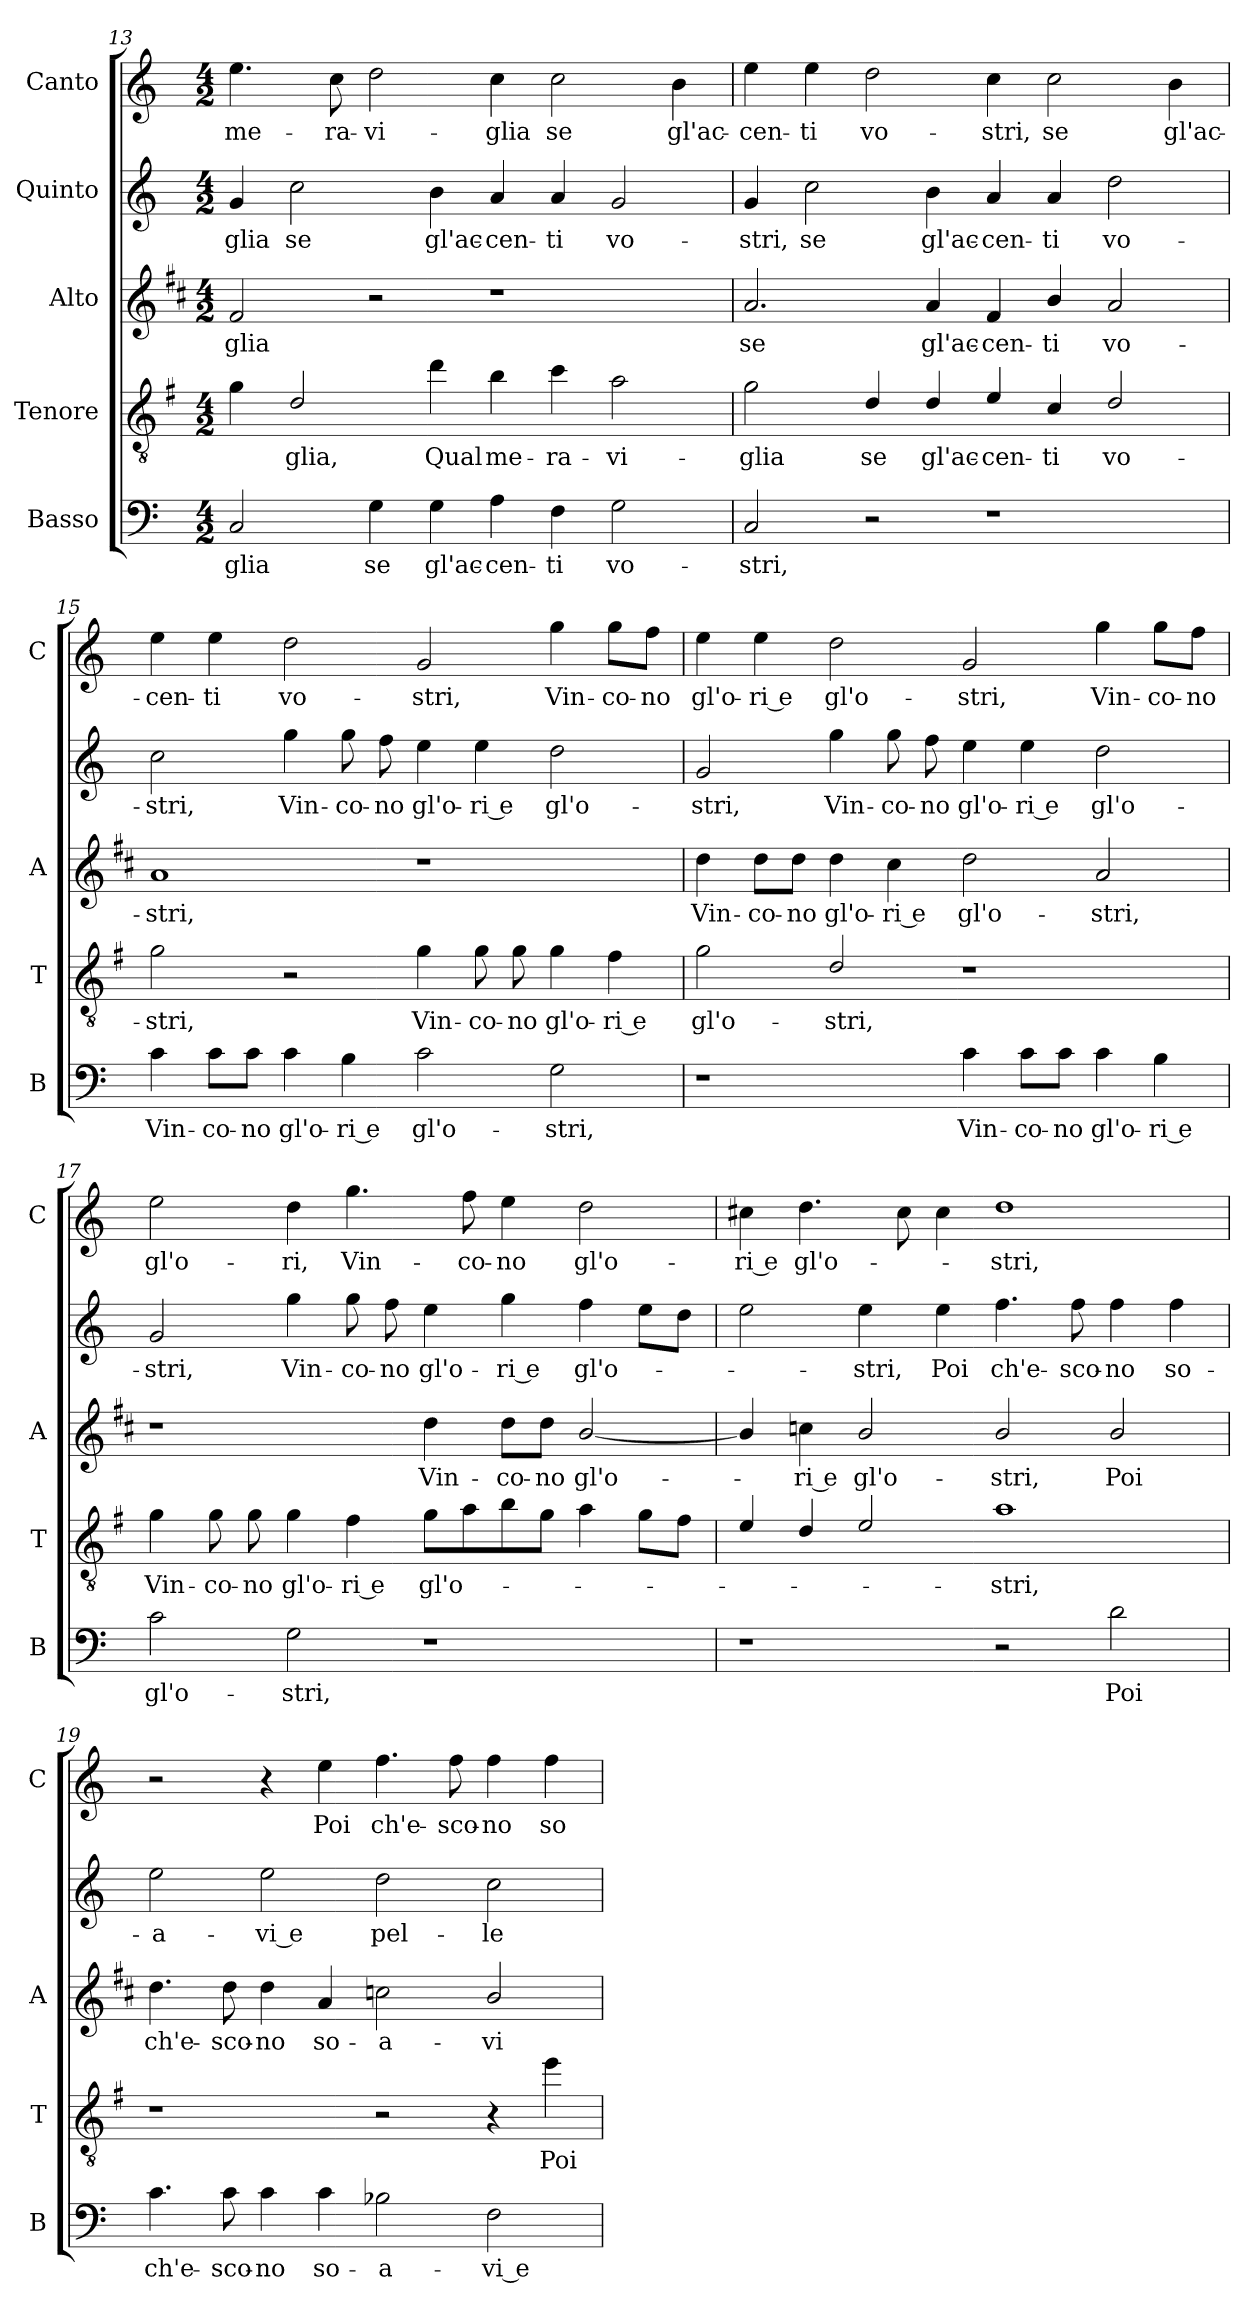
**kern	**text	**kern	**text	**kern	**text	**kern	**text	**kern	**text
*part5	*part5	*part4	*part4	*part3	*part3	*part2	*part2	*part1	*part1
*staff5	*staff5	*staff4	*staff4	*staff3	*staff3	*staff2	*staff2	*staff1	*staff1
*I"Basso	*	*I"Tenore	*	*I"Alto	*	*I"Quinto	*	*I"Canto	*
*I'B	*	*I'T	*	*I'A	*	*	*	*I'C	*
*clefF4	*	*clefGv2	*	*clefG2	*	*clefG2	*	*clefG2	*
*	*	*ITrd4c7	*	*ITrd1c2	*	*	*	*	*
*k[]	*	*k[]	*	*k[]	*	*k[]	*	*k[]	*
*C:	*	*C:	*	*C:	*	*C:	*	*C:	*
*M4/2	*	*M4/2	*	*M4/2	*	*M4/2	*	*M4/2	*
=13	=13	=13	=13	=13	=13	=13	=13	=13	=13
!	!LO:LY:b	!	!	!	!LO:LY:b	!	!LO:LY:b	!	!LO:LY:b
2C/	-glia	4c\	.	2e/	-glia	4g/	-glia	4.ee\	me-
!	!	!	!LO:LY:b	!	!	!	!LO:LY:b	!	!
.	.	2G/	-glia,	.	.	2cc\	se	.	.
!	!	!	!	!	!	!	!	!	!LO:LY:b
.	.	.	.	.	.	.	.	8cc\	-ra-
!	!LO:LY:b	!	!	!	!	!	!	!	!LO:LY:b
4G\	se	.	.	2r	.	.	.	2dd\	-vi-
!	!LO:LY:b	!	!LO:LY:b	!	!	!	!LO:LY:b	!	!
4G\	gl'ac-	4g\	Qual	.	.	4b\	gl'ac-	.	.
!	!LO:LY:b	!	!LO:LY:b	!	!	!	!LO:LY:b	!	!LO:LY:b
4A\	-cen-	4e\	me-	1r	.	4a/	-cen-	4cc\	-glia
!	!LO:LY:b	!	!LO:LY:b	!	!	!	!LO:LY:b	!	!LO:LY:b
4F\	-ti	4f\	-ra-	.	.	4a/	-ti	2cc\	se
!	!LO:LY:b	!	!LO:LY:b	!	!	!	!LO:LY:b	!	!
2G\	vo-	2d\	-vi-	.	.	2g/	vo-	.	.
!	!	!	!	!	!	!	!	!	!LO:LY:b
.	.	.	.	.	.	.	.	4b\	gl'ac-
=14	=14	=14	=14	=14	=14	=14	=14	=14	=14
!	!LO:LY:b	!	!LO:LY:b	!	!LO:LY:b	!	!LO:LY:b	!	!LO:LY:b
2C/	-stri,	2c\	-glia	2.g/	se	4g/	-stri,	4ee\	-cen-
!	!	!	!	!	!	!	!LO:LY:b	!	!LO:LY:b
.	.	.	.	.	.	2cc\	se	4ee\	-ti
!	!	!	!LO:LY:b	!	!	!	!	!	!LO:LY:b
2r	.	4G/	se	.	.	.	.	2dd\	vo-
!	!	!	!LO:LY:b	!	!LO:LY:b	!	!LO:LY:b	!	!
.	.	4G/	gl'ac-	4g/	gl'ac-	4b\	gl'ac-	.	.
!	!	!	!LO:LY:b	!	!LO:LY:b	!	!LO:LY:b	!	!LO:LY:b
1r	.	4A/	-cen-	4e/	-cen-	4a/	-cen-	4cc\	-stri,
!	!	!	!LO:LY:b	!	!LO:LY:b	!	!LO:LY:b	!	!LO:LY:b
.	.	4F/	-ti	4a/	-ti	4a/	-ti	2cc\	se
!	!	!	!LO:LY:b	!	!LO:LY:b	!	!LO:LY:b	!	!
.	.	2G/	vo-	2g/	vo-	2dd\	vo-	.	.
!	!	!	!	!	!	!	!	!	!LO:LY:b
.	.	.	.	.	.	.	.	4b\	gl'ac-
!!LO:LB:g=z
=15	=15	=15	=15	=15	=15	=15	=15	=15	=15
!	!LO:LY:b	!	!LO:LY:b	!	!LO:LY:b	!	!LO:LY:b	!	!LO:LY:b
4c\	Vin-	2c\	-stri,	1g	-stri,	2cc\	-stri,	4ee\	-cen-
!	!LO:LY:b	!	!	!	!	!	!	!	!LO:LY:b
8c\L	-co-	.	.	.	.	.	.	4ee\	-ti
!	!LO:LY:b	!	!	!	!	!	!	!	!
8c\J	-no	.	.	.	.	.	.	.	.
!	!LO:LY:b	!	!	!	!	!	!LO:LY:b	!	!LO:LY:b
4c\	gl'o-	2r	.	.	.	4gg\	Vin-	2dd\	vo-
!	!LO:LY:b	!	!	!	!	!	!LO:LY:b	!	!
4B\	-ri e	.	.	.	.	8gg\	-co-	.	.
!	!	!	!	!	!	!	!LO:LY:b	!	!
.	.	.	.	.	.	8ff\	-no	.	.
!	!LO:LY:b	!	!LO:LY:b	!	!	!	!LO:LY:b	!	!LO:LY:b
2c\	gl'o-	4c\	Vin-	1r	.	4ee\	gl'o-	2g/	-stri,
!	!	!	!LO:LY:b	!	!	!	!LO:LY:b	!	!
.	.	8c\	-co-	.	.	4ee\	-ri e	.	.
!	!	!	!LO:LY:b	!	!	!	!	!	!
.	.	8c\	-no	.	.	.	.	.	.
!	!LO:LY:b	!	!LO:LY:b	!	!	!	!LO:LY:b	!	!LO:LY:b
2G\	-stri,	4c\	gl'o-	.	.	2dd\	gl'o-	4gg\	Vin-
!	!	!	!LO:LY:b	!	!	!	!	!	!LO:LY:b
.	.	4B\	-ri e	.	.	.	.	8gg\L	-co-
!	!	!	!	!	!	!	!	!	!LO:LY:b
.	.	.	.	.	.	.	.	8ff\J	-no
=16	=16	=16	=16	=16	=16	=16	=16	=16	=16
!	!	!	!LO:LY:b	!	!LO:LY:b	!	!LO:LY:b	!	!LO:LY:b
1r	.	2c\	gl'o-	4cc\	Vin-	2g/	-stri,	4ee\	gl'o-
!	!	!	!	!	!LO:LY:b	!	!	!	!LO:LY:b
.	.	.	.	8cc\L	-co-	.	.	4ee\	-ri e
!	!	!	!	!	!LO:LY:b	!	!	!	!
.	.	.	.	8cc\J	-no	.	.	.	.
!	!	!	!LO:LY:b	!	!LO:LY:b	!	!LO:LY:b	!	!LO:LY:b
.	.	2G/	-stri,	4cc\	gl'o-	4gg\	Vin-	2dd\	gl'o-
!	!	!	!	!	!LO:LY:b	!	!LO:LY:b	!	!
.	.	.	.	4b\	-ri e	8gg\	-co-	.	.
!	!	!	!	!	!	!	!LO:LY:b	!	!
.	.	.	.	.	.	8ff\	-no	.	.
!	!LO:LY:b	!	!	!	!LO:LY:b	!	!LO:LY:b	!	!LO:LY:b
4c\	Vin-	1r	.	2cc\	gl'o-	4ee\	gl'o-	2g/	-stri,
!	!LO:LY:b	!	!	!	!	!	!LO:LY:b	!	!
8c\L	-co-	.	.	.	.	4ee\	-ri e	.	.
!	!LO:LY:b	!	!	!	!	!	!	!	!
8c\J	-no	.	.	.	.	.	.	.	.
!	!LO:LY:b	!	!	!	!LO:LY:b	!	!LO:LY:b	!	!LO:LY:b
4c\	gl'o-	.	.	2g/	-stri,	2dd\	gl'o-	4gg\	Vin-
!	!LO:LY:b	!	!	!	!	!	!	!	!LO:LY:b
4B\	-ri e	.	.	.	.	.	.	8gg\L	-co-
!	!	!	!	!	!	!	!	!	!LO:LY:b
.	.	.	.	.	.	.	.	8ff\J	-no
=17	=17	=17	=17	=17	=17	=17	=17	=17	=17
!	!LO:LY:b	!	!LO:LY:b	!	!	!	!LO:LY:b	!	!LO:LY:b
2c\	gl'o-	4c\	Vin-	1r	.	2g/	-stri,	2ee\	gl'o-
!	!	!	!LO:LY:b	!	!	!	!	!	!
.	.	8c\	-co-	.	.	.	.	.	.
!	!	!	!LO:LY:b	!	!	!	!	!	!
.	.	8c\	-no	.	.	.	.	.	.
!	!LO:LY:b	!	!LO:LY:b	!	!	!	!LO:LY:b	!	!LO:LY:b
2G\	-stri,	4c\	gl'o-	.	.	4gg\	Vin-	4dd\	-ri,
!	!	!	!LO:LY:b	!	!	!	!LO:LY:b	!	!LO:LY:b
.	.	4B\	-ri e	.	.	8gg\	-co-	4.gg\	Vin-
!	!	!	!	!	!	!	!LO:LY:b	!	!
.	.	.	.	.	.	8ff\	-no	.	.
!	!	!	!LO:LY:b	!	!LO:LY:b	!	!LO:LY:b	!	!
1r	.	8c\L	gl'o-	4cc\	Vin-	4ee\	gl'o-	.	.
!	!	!	!	!	!	!	!	!	!LO:LY:b
.	.	8d\	.	.	.	.	.	8ff\	-co-
!	!	!	!	!	!LO:LY:b	!	!LO:LY:b	!	!LO:LY:b
.	.	8e\	.	8cc\L	-co-	4gg\	-ri e	4ee\	-no
!	!	!	!	!	!LO:LY:b	!	!	!	!
.	.	8c\J	.	8cc\J	-no	.	.	.	.
!	!	!	!	!	!LO:LY:b	!	!LO:LY:b	!	!LO:LY:b
.	.	4d\	.	[2a/	gl'o-	4ff\	gl'o-	2dd\	gl'o-
.	.	8c\L	.	.	.	8ee\L	.	.	.
.	.	8B\J	.	.	.	8dd\J	.	.	.
!!LO:PB:g=z
=18	=18	=18	=18	=18	=18	=18	=18	=18	=18
!	!	!	!	!	!	!	!	!	!LO:LY:b
1r	.	4A/	.	4a/]	.	2ee\	.	4cc#X\	-ri e
!	!	!	!	!	!LO:LY:b	!	!	!	!LO:LY:b
.	.	4G/	.	4b-X\	-ri e	.	.	4.dd\	gl'o-
!	!	!	!	!	!LO:LY:b	!	!LO:LY:b	!	!
.	.	2A/	.	2a/	gl'o-	4ee\	-stri,	.	.
.	.	.	.	.	.	.	.	8cc#\	.
!	!	!	!	!	!	!	!LO:LY:b	!	!
.	.	.	.	.	.	4ee\	Poi	4cc#\	.
!	!	!	!LO:LY:b	!	!LO:LY:b	!	!LO:LY:b	!	!LO:LY:b
2r	.	1d	-stri,	2a/	-stri,	4.ff\	ch'e-	1dd	-stri,
!	!	!	!	!	!	!	!LO:LY:b	!	!
.	.	.	.	.	.	8ff\	-sco-	.	.
!	!LO:LY:b	!	!	!	!LO:LY:b	!	!LO:LY:b	!	!
2d\	Poi	.	.	2a/	Poi	4ff\	-no	.	.
!	!	!	!	!	!	!	!LO:LY:b	!	!
.	.	.	.	.	.	4ff\	so-	.	.
=19	=19	=19	=19	=19	=19	=19	=19	=19	=19
!	!LO:LY:b	!	!	!	!LO:LY:b	!	!LO:LY:b	!	!
4.c\	ch'e-	1r	.	4.cc\	ch'e-	2ee\	-a-	2r	.
!	!LO:LY:b	!	!	!	!LO:LY:b	!	!	!	!
8c\	-sco-	.	.	8cc\	-sco-	.	.	.	.
!	!LO:LY:b	!	!	!	!LO:LY:b	!	!LO:LY:b	!	!
4c\	-no	.	.	4cc\	-no	2ee\	-vi e	4r	.
!	!LO:LY:b	!	!	!	!LO:LY:b	!	!	!	!LO:LY:b
4c\	so-	.	.	4g/	so-	.	.	4ee\	Poi
!	!LO:LY:b	!	!	!	!LO:LY:b	!	!LO:LY:b	!	!LO:LY:b
2B-X\	-a-	2r	.	2b-X\	-a-	2dd\	pel-	4.ff\	ch'e-
!	!	!	!	!	!	!	!	!	!LO:LY:b
.	.	.	.	.	.	.	.	8ff\	-sco-
!	!LO:LY:b	!	!	!	!LO:LY:b	!	!LO:LY:b	!	!LO:LY:b
2F\	-vi e	4r	.	2a/	-vi	2cc\	-le-	4ff\	-no
!	!	!	!LO:LY:b	!	!	!	!	!	!LO:LY:b
.	.	4a\	Poi	.	.	.	.	4ff\	so-
=	=	=	=	=	=	=	=	=	=
*-	*-	*-	*-	*-	*-	*-	*-	*-	*-
